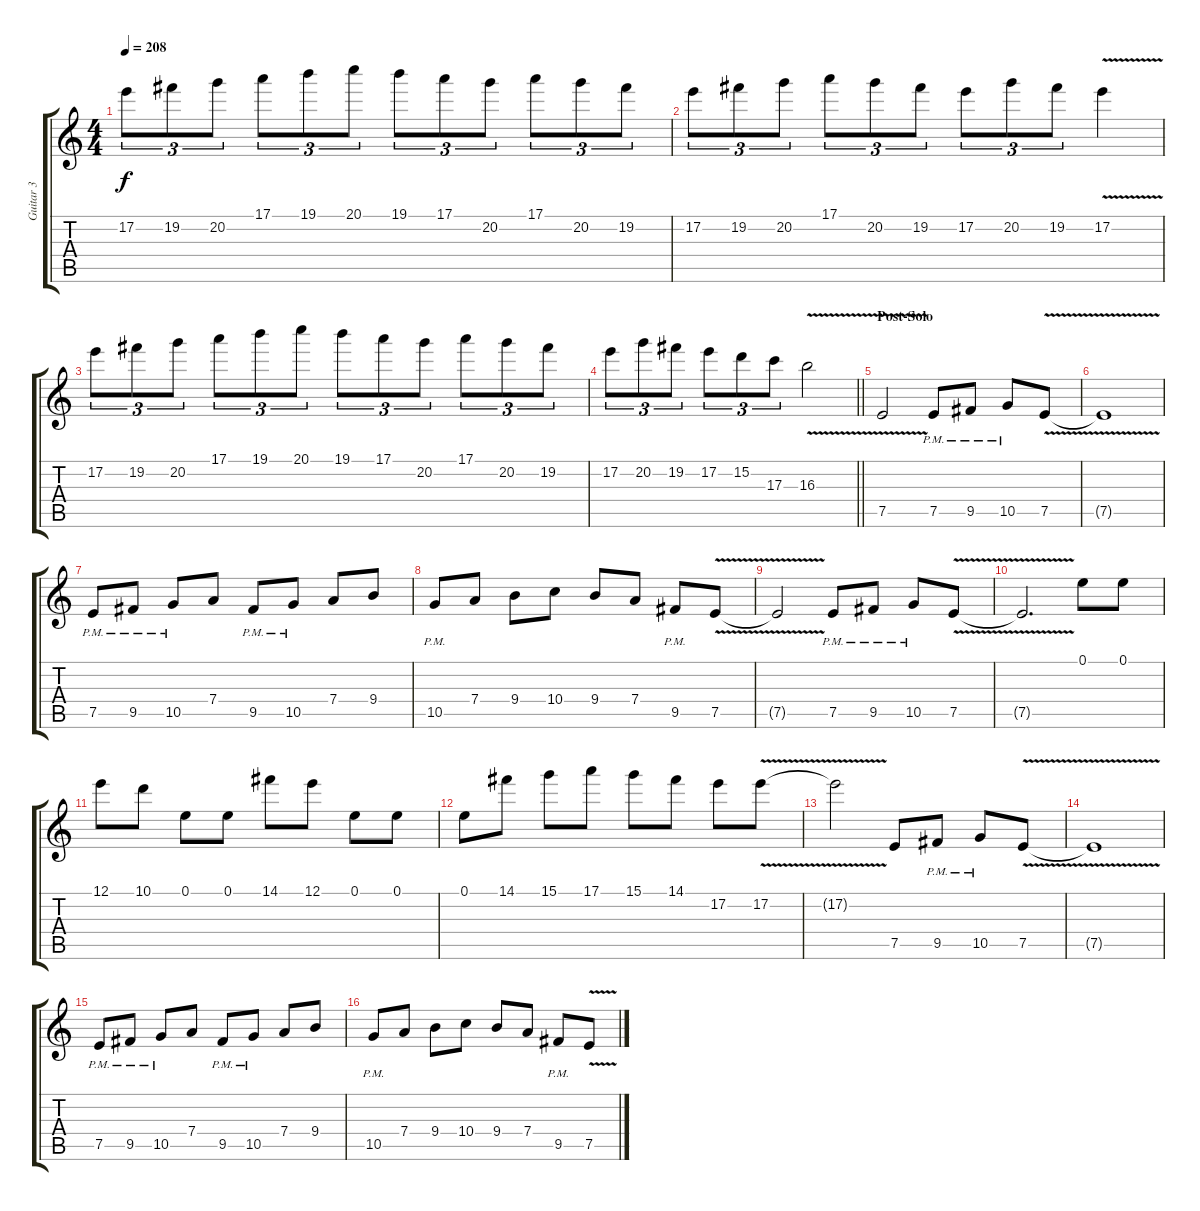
\track ("Guitar 3" "Guitar 3") {instrument distortionguitar}
\staff {score tabs}
\tuning (E4 B3 G3 D3 A2 E2) {hide}
\ts (4 4)
\tempo 208
\clef g2
\ks c
17.2.8{tu (3 2) dy f} 19.2.8{tu (3 2)} 20.2.8{tu (3 2)} 17.1.8{tu (3 2)} 19.1.8{tu (3 2)} 20.1.8{tu (3 2)} 19.1.8{tu (3 2)} 17.1.8{tu (3 2)} 20.2.8{tu (3 2)} 17.1.8{tu (3 2)} 20.2.8{tu (3 2)} 19.2.8{tu (3 2)} |
17.2.8{tu (3 2)} 19.2.8{tu (3 2)} 20.2.8{tu (3 2)} 17.1.8{tu (3 2)} 20.2.8{tu (3 2)} 19.2.8{tu (3 2)} 17.2.8{tu (3 2)} 20.2.8{tu (3 2)} 19.2.8{tu (3 2)} 17.2{v}.4 |
17.2.8{tu (3 2)} 19.2.8{tu (3 2)} 20.2.8{tu (3 2)} 17.1.8{tu (3 2)} 19.1.8{tu (3 2)} 20.1.8{tu (3 2)} 19.1.8{tu (3 2)} 17.1.8{tu (3 2)} 20.2.8{tu (3 2)} 17.1.8{tu (3 2)} 20.2.8{tu (3 2)} 19.2.8{tu (3 2)} |
\barLineRight lightlight
17.2.8{tu (3 2)} 20.2.8{tu (3 2)} 19.2.8{tu (3 2)} 17.2.8{tu (3 2)} 15.2.8{tu (3 2)} 17.3.8{tu (3 2)} 16.3{v}.2 |
\section ("" "Post-Solo")
7.5{v}.2 7.5{pm}.8 9.5{pm}.8 10.5{pm}.8 7.5{v}.8 |
7.5{t}.1 |
7.5{pm}.8 9.5{pm}.8 10.5{pm}.8 7.4.8 9.5{pm}.8 10.5{pm}.8 7.4.8 9.4.8 |
10.5{pm}.8 7.4.8 9.4.8 10.4.8 9.4.8 7.4.8 9.5{pm}.8 7.5{v}.8 |
7.5{t}.2 7.5{pm}.8 9.5{pm}.8 10.5{pm}.8 7.5{v}.8 |
7.5{t}.2{d} 0.1.8 0.1.8 |
12.1.8 10.1.8 0.1.8 0.1.8 14.1.8 12.1.8 0.1.8 0.1.8 |
0.1.8 14.1.8 15.1.8 17.1.8 15.1.8 14.1.8 17.2.8 17.2{v}.8 |
17.2{t}.2 7.5.8 9.5{pm}.8 10.5{pm}.8 7.5{v}.8 |
7.5{t}.1 |
7.5{pm}.8 9.5{pm}.8 10.5{pm}.8 7.4.8 9.5{pm}.8 10.5{pm}.8 7.4.8 9.4.8 |
10.5{pm}.8 7.4.8 9.4.8 10.4.8 9.4.8 7.4.8 9.5{pm}.8 7.5{v}.8
